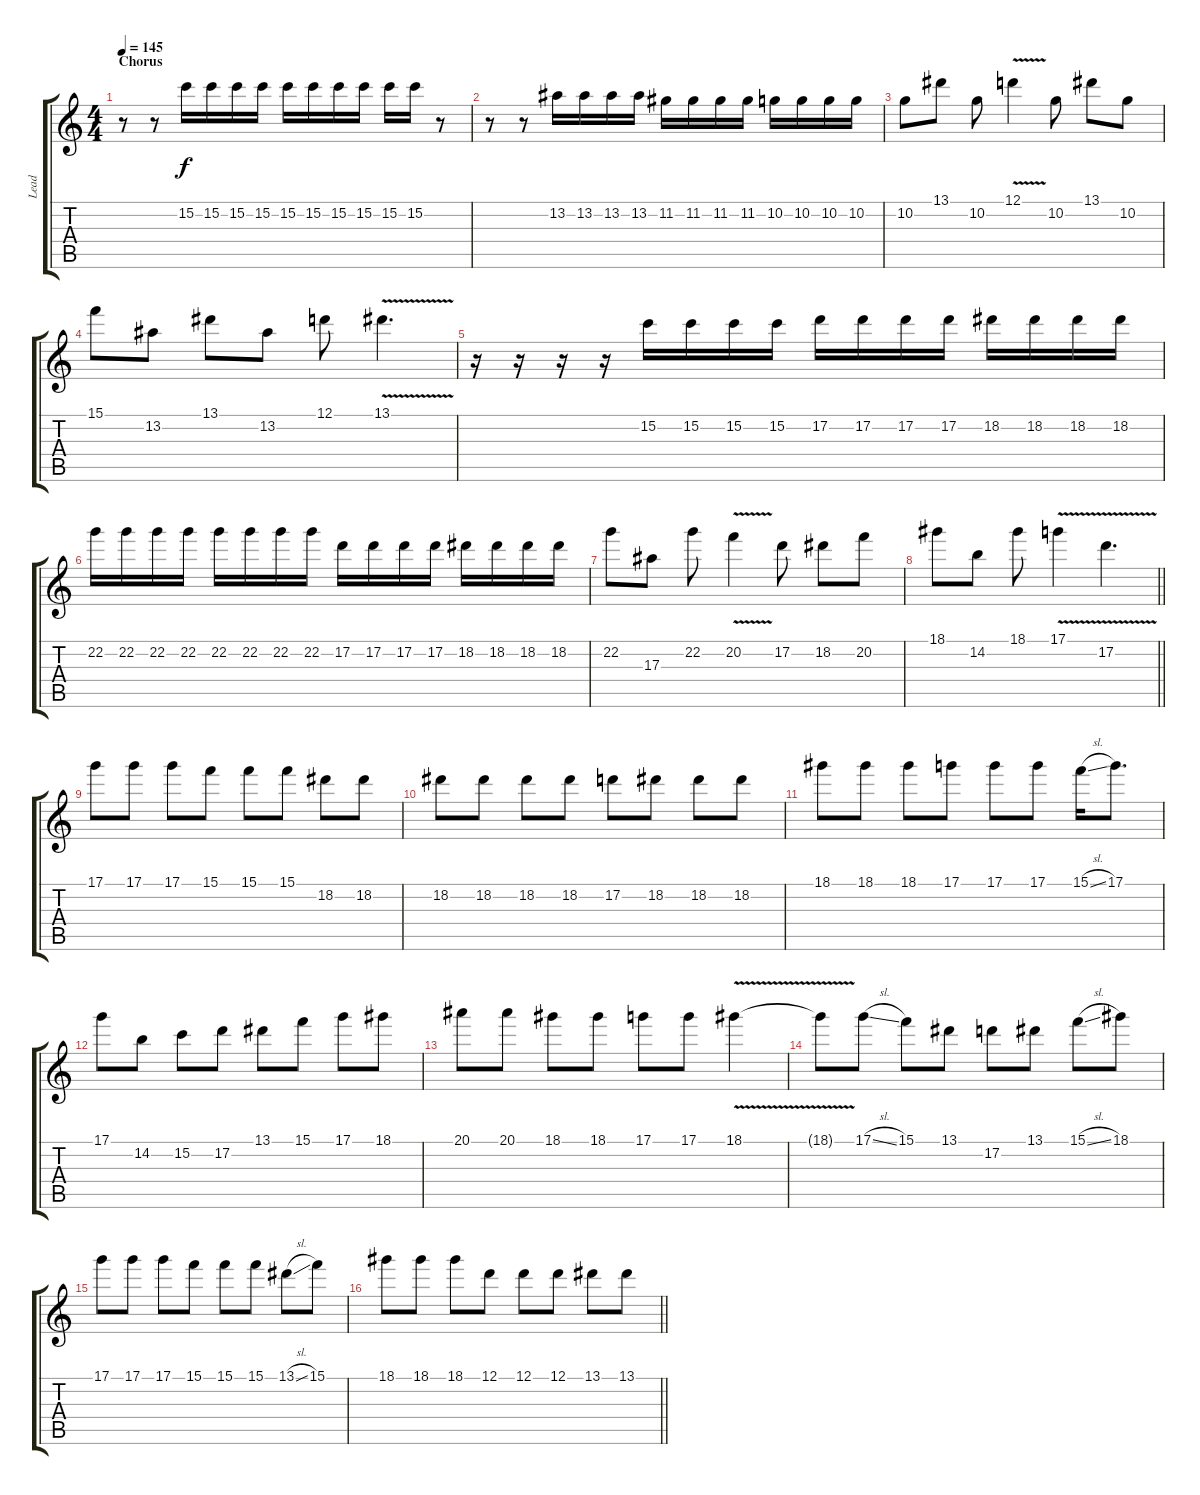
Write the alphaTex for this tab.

\track ("Lead" "Lead") {instrument distortionguitar}
\staff {score tabs}
\tuning (D4 A3 F3 C3 G2 C2) {hide}
\ts (4 4)
\section ("" "Chorus")
\tempo 145
\clef g2
\ks c
r.8{dy f} r.8 15.2.16 15.2.16 15.2.16 15.2.16 15.2.16 15.2.16 15.2.16 15.2.16 15.2.16 15.2.16 r.8 |
r.8 r.8 13.2.16 13.2.16 13.2.16 13.2.16 11.2.16 11.2.16 11.2.16 11.2.16 10.2.16 10.2.16 10.2.16 10.2.16 |
10.2.8 13.1.8 10.2.8 12.1{v}.4 10.2.8 13.1.8 10.2.8 |
15.1.8 13.2.8 13.1.8 13.2.8 12.1.8 13.1{v}.4{d} |
r.16 r.16 r.16 r.16 15.2.16 15.2.16 15.2.16 15.2.16 17.2.16 17.2.16 17.2.16 17.2.16 18.2.16 18.2.16 18.2.16 18.2.16 |
22.2.16 22.2.16 22.2.16 22.2.16 22.2.16 22.2.16 22.2.16 22.2.16 17.2.16 17.2.16 17.2.16 17.2.16 18.2.16 18.2.16 18.2.16 18.2.16 |
22.2.8 17.3.8 22.2.8 20.2{v}.4 17.2.8 18.2.8 20.2.8 |
\barLineRight lightlight
18.1.8 14.2.8 18.1.8 17.1{v}.4 17.2{v}.4{d} |
17.1.8 17.1.8 17.1.8 15.1.8 15.1.8 15.1.8 18.2.8 18.2.8 |
18.2.8 18.2.8 18.2.8 18.2.8 17.2.8 18.2.8 18.2.8 18.2.8 |
18.1.8 18.1.8 18.1.8 17.1.8 17.1.8 17.1.8 15.1{sl}.16 17.1.8{d} |
17.1.8 14.2.8 15.2.8 17.2.8 13.1.8 15.1.8 17.1.8 18.1.8 |
20.1.8 20.1.8 18.1.8 18.1.8 17.1.8 17.1.8 18.1{v}.4 |
18.1{t}.8 17.1{sl}.8 15.1.8 13.1.8 17.2.8 13.1.8 15.1{sl}.8 18.1.8 |
17.1.8 17.1.8 17.1.8 15.1.8 15.1.8 15.1.8 13.1{sl}.8 15.1.8 |
\barLineRight lightlight
18.1.8 18.1.8 18.1.8 12.1.8 12.1.8 12.1.8 13.1.8 13.1.8
